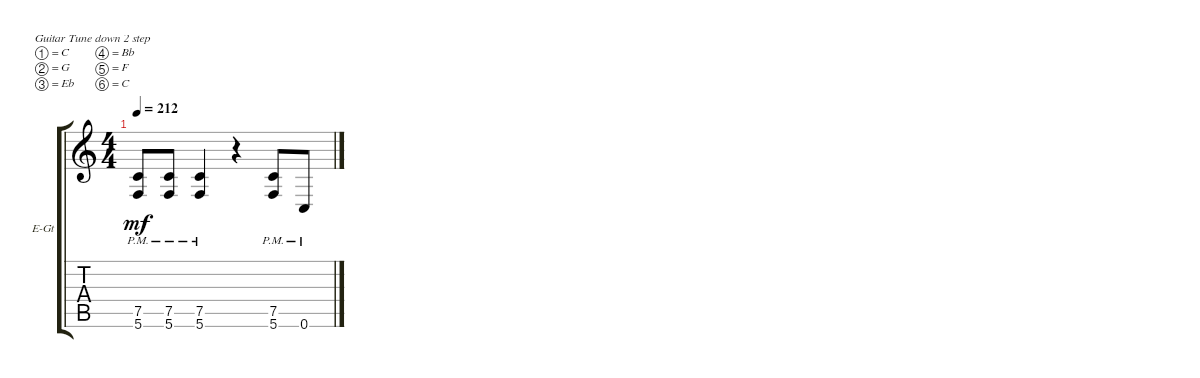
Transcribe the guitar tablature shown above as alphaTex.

\defaultSystemsLayout 4
\bracketExtendMode groupsimilarinstruments
\firstSystemTrackNameOrientation horizontal
\otherSystemsTrackNameOrientation horizontal
\track ("Knight Rhythm" "E-Gt") {instrument overdrivenguitar}
\staff {score tabs}
\tuning (C4 G3 Eb3 Bb2 F2 C2)
\ts (4 4)
\tempo 212
\clef g2
\ks c
(5.6{pm} 7.5{pm}).8{dy mf} (5.6{pm} 7.5{pm}).8 (5.6{pm} 7.5{pm}).4 r.4 (5.6{pm} 7.5{pm}).8 0.6{pm}.8
